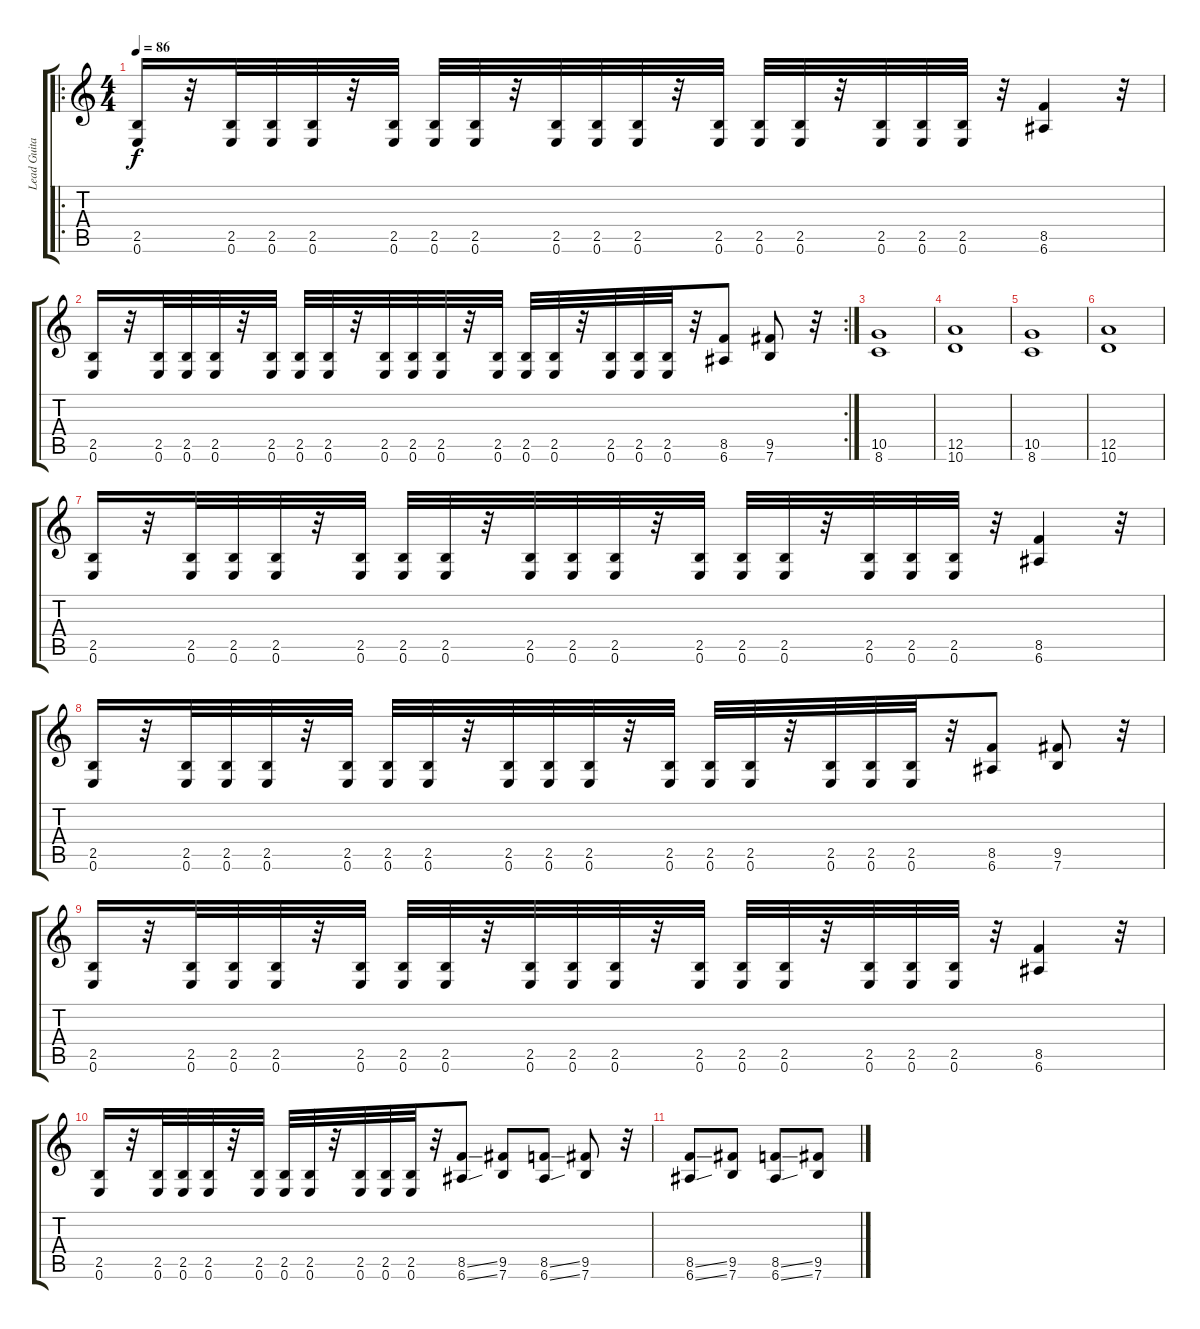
\track ("Lead Guitar" "Lead Guita") {instrument distortionguitar}
\staff {score tabs}
\tuning (E4 B3 G3 D3 A2 E2) {hide}
\ro
\ts (4 4)
\tempo 86
\clef g2
\ks c
(2.5 0.6).16{dy f} r.32 (2.5 0.6).32 (2.5 0.6).32 (2.5 0.6).32 r.32 (2.5 0.6).32 (2.5 0.6).32 (2.5 0.6).32 r.32 (2.5 0.6).32 (2.5 0.6).32 (2.5 0.6).32 r.32 (2.5 0.6).32 (2.5 0.6).32 (2.5 0.6).32 r.32 (2.5 0.6).32 (2.5 0.6).32 (2.5 0.6).32 r.32 (8.5 6.6).4 r.32 |
\rc 2
(2.5 0.6).16 r.32 (2.5 0.6).32 (2.5 0.6).32 (2.5 0.6).32 r.32 (2.5 0.6).32 (2.5 0.6).32 (2.5 0.6).32 r.32 (2.5 0.6).32 (2.5 0.6).32 (2.5 0.6).32 r.32 (2.5 0.6).32 (2.5 0.6).32 (2.5 0.6).32 r.32 (2.5 0.6).32 (2.5 0.6).32 (2.5 0.6).32 r.32 (8.5 6.6).8 (9.5 7.6).8 r.32 |
(10.5 8.6).1 |
(12.5 10.6).1 |
(10.5 8.6).1 |
(12.5 10.6).1 |
(2.5 0.6).16 r.32 (2.5 0.6).32 (2.5 0.6).32 (2.5 0.6).32 r.32 (2.5 0.6).32 (2.5 0.6).32 (2.5 0.6).32 r.32 (2.5 0.6).32 (2.5 0.6).32 (2.5 0.6).32 r.32 (2.5 0.6).32 (2.5 0.6).32 (2.5 0.6).32 r.32 (2.5 0.6).32 (2.5 0.6).32 (2.5 0.6).32 r.32 (8.5 6.6).4 r.32 |
(2.5 0.6).16 r.32 (2.5 0.6).32 (2.5 0.6).32 (2.5 0.6).32 r.32 (2.5 0.6).32 (2.5 0.6).32 (2.5 0.6).32 r.32 (2.5 0.6).32 (2.5 0.6).32 (2.5 0.6).32 r.32 (2.5 0.6).32 (2.5 0.6).32 (2.5 0.6).32 r.32 (2.5 0.6).32 (2.5 0.6).32 (2.5 0.6).32 r.32 (8.5 6.6).8 (9.5 7.6).8 r.32 |
(2.5 0.6).16 r.32 (2.5 0.6).32 (2.5 0.6).32 (2.5 0.6).32 r.32 (2.5 0.6).32 (2.5 0.6).32 (2.5 0.6).32 r.32 (2.5 0.6).32 (2.5 0.6).32 (2.5 0.6).32 r.32 (2.5 0.6).32 (2.5 0.6).32 (2.5 0.6).32 r.32 (2.5 0.6).32 (2.5 0.6).32 (2.5 0.6).32 r.32 (8.5 6.6).4 r.32 |
(2.5 0.6).16 r.32 (2.5 0.6).32 (2.5 0.6).32 (2.5 0.6).32 r.32 (2.5 0.6).32 (2.5 0.6).32 (2.5 0.6).32 r.32 (2.5 0.6).32 (2.5 0.6).32 (2.5 0.6).32 r.32 (8.5{ss} 6.6{ss}).8 (9.5 7.6).8 (8.5{ss} 6.6{ss}).8 (9.5 7.6).8 r.32 |
(8.5{ss} 6.6{ss}).8 (9.5 7.6).8 (8.5{ss} 6.6{ss}).8 (9.5 7.6).8
